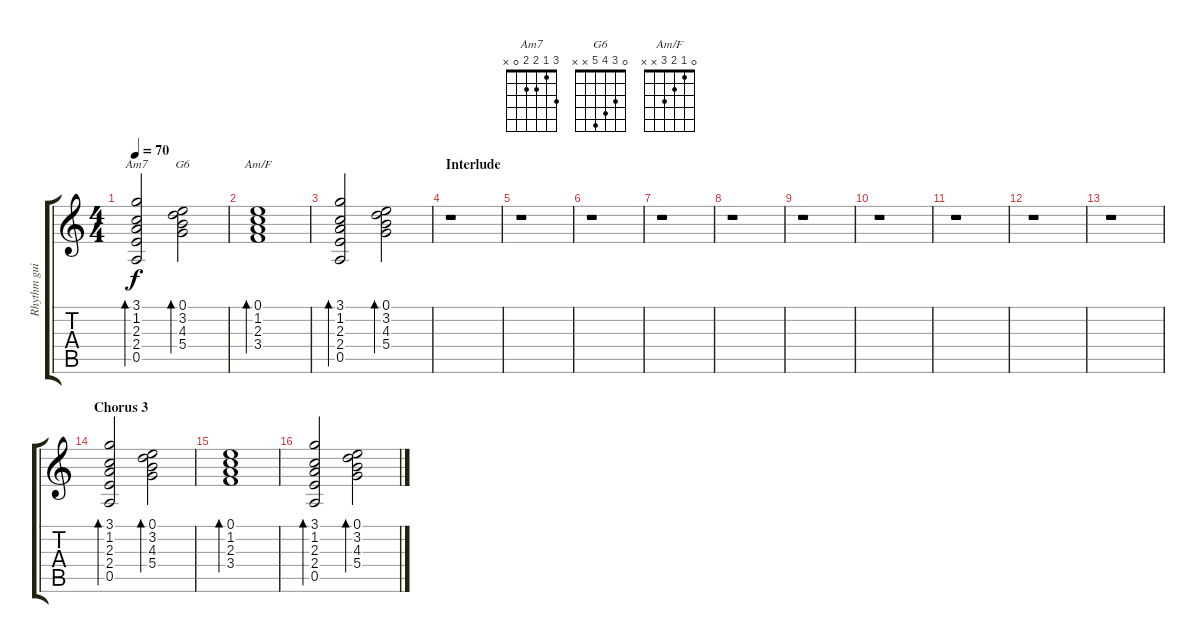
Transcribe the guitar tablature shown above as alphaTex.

\track ("Rhythm guitar" "Rhythm gui") {instrument acousticguitarsteel}
\staff {score tabs}
\tuning (E4 B3 G3 D3 A2 E2) {hide}
\chord ("Am7" 3 1 2 2 0 x)
\chord ("G6" 0 3 4 5 x x)
\chord ("Am/F" 0 1 2 3 x x)
\ts (4 4)
\tempo 70
\clef g2
\ks c
(3.1 1.2 2.3 2.4 0.5).2{bd 60 ch "Am7" dy f} (0.1 3.2 4.3 5.4).2{bd 60 ch "G6"} |
(0.1 1.2 2.3 3.4).1{bd 60 ch "Am/F"} |
(3.1 1.2 2.3 2.4 0.5).2{bd 60} (0.1 3.2 4.3 5.4).2{bd 60} |
\section ("" "Interlude")
r.1 |
r.1 |
r.1 |
r.1 |
r.1 |
r.1 |
r.1 |
r.1 |
r.1 |
r.1 |
\section ("" "Chorus 3")
(3.1 1.2 2.3 2.4 0.5).2{bd 60} (0.1 3.2 4.3 5.4).2{bd 60} |
(0.1 1.2 2.3 3.4).1{bd 60} |
(3.1 1.2 2.3 2.4 0.5).2{bd 60} (0.1 3.2 4.3 5.4).2{bd 60}
